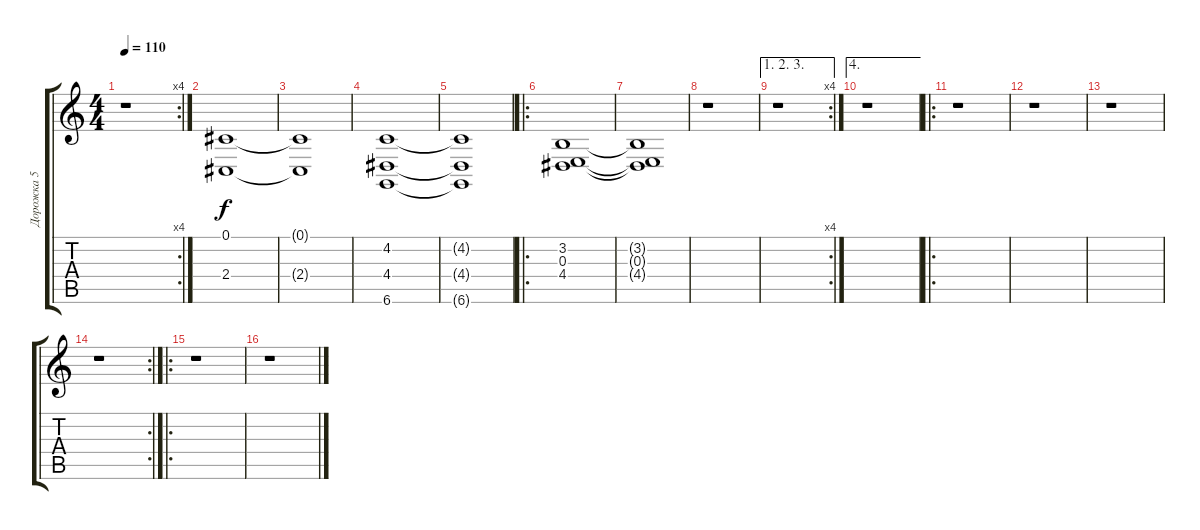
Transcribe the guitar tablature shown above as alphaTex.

\track ("Дорожка 5" "Дорожка 5") {instrument seashore}
\staff {score tabs}
\tuning (Db4 Ab3 E3 B2 Gb2 Db2) {hide}
\rc 4
\ts (4 4)
\tempo 110
\clef g2
\ks c
r.1{dy f} |
(0.1 2.4).1 |
(0.1{t} 2.4{t}).1 |
(4.2 4.4 6.6).1 |
(4.2{t} 4.4{t} 6.6{t}).1 |
\ro
(3.2 0.3 4.4).1 |
(3.2{t} 0.3{t} 4.4{t}).1 |
r.1 |
\ae (1 2 3)
\rc 4
r.1 |
\ae 4
r.1 |
\ro
r.1 |
r.1 |
r.1 |
\rc 2
r.1 |
\ro
r.1 |
r.1
